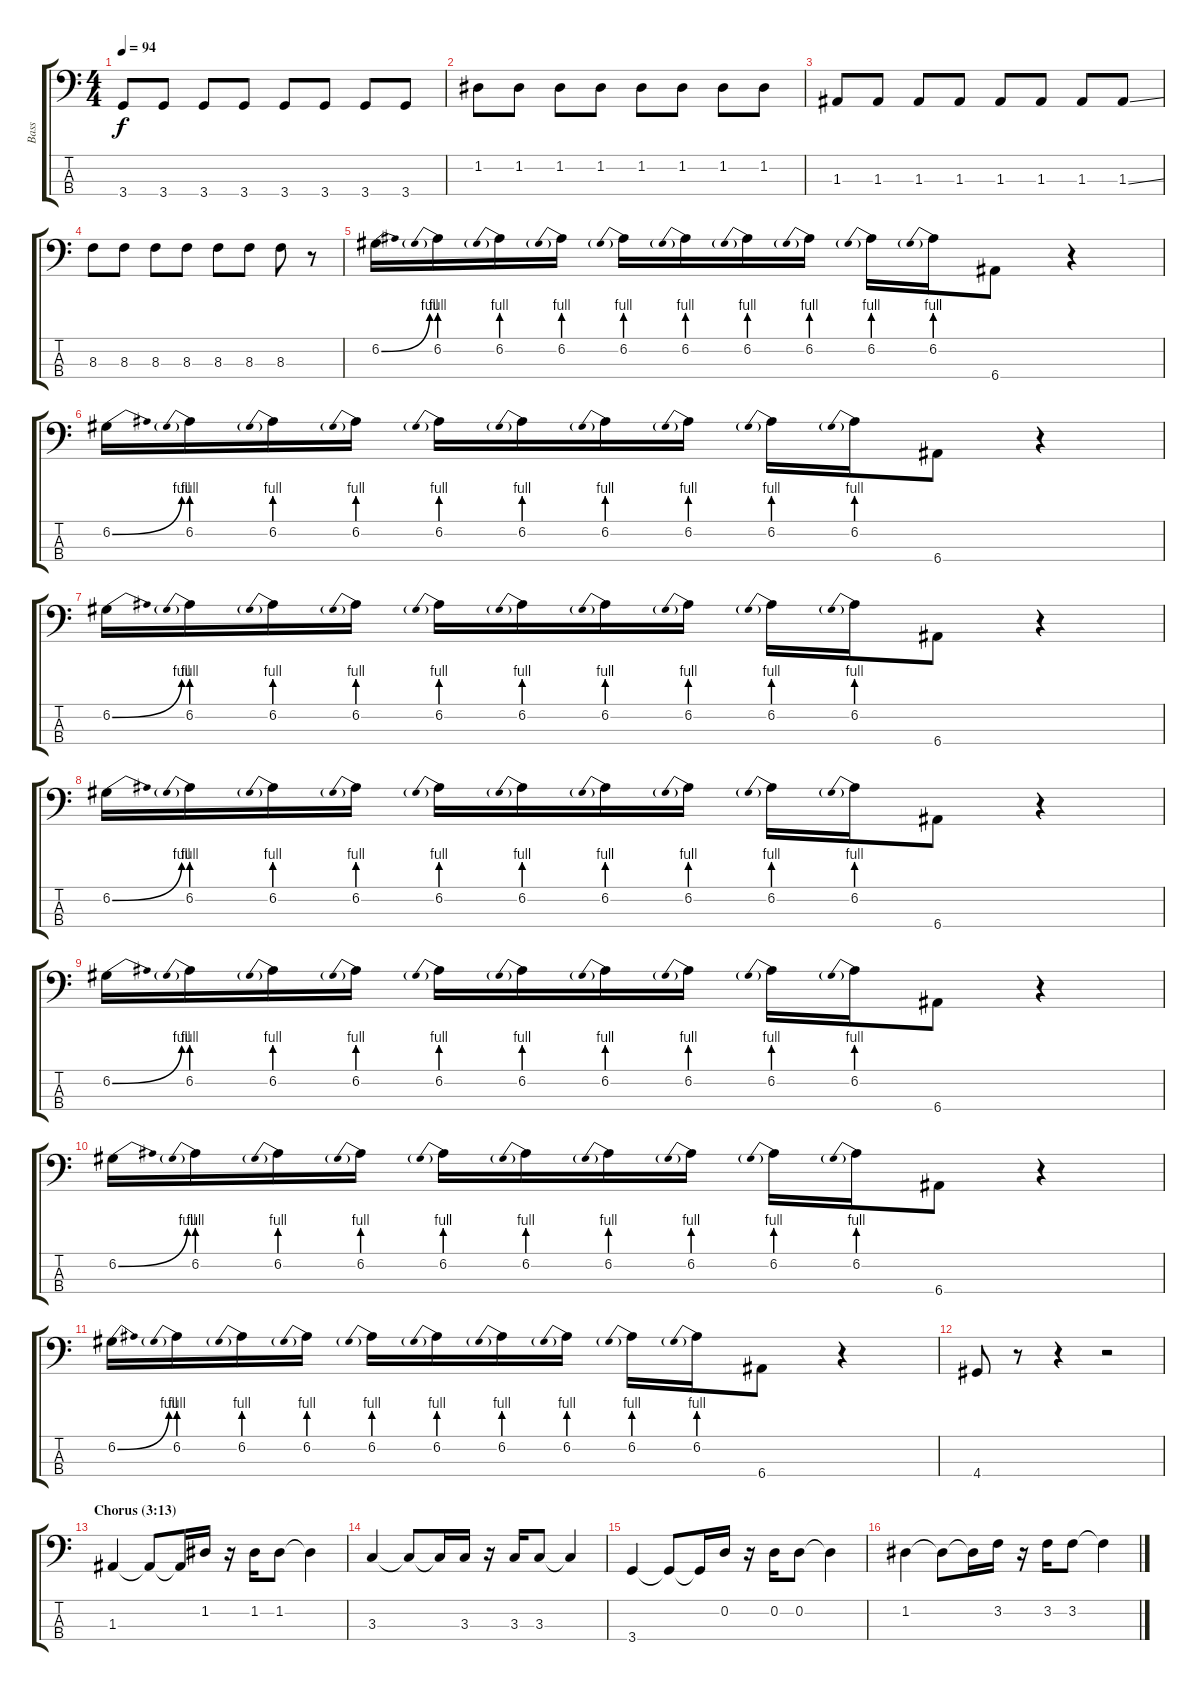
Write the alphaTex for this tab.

\track ("Bass" "Bass") {instrument electricbassfinger}
\staff {score tabs}
\tuning (G2 D2 A1 E1) {hide}
\ts (4 4)
\tempo 94
\clef f4
\ks c
3.4.8{dy f} 3.4.8 3.4.8 3.4.8 3.4.8 3.4.8 3.4.8 3.4.8 |
1.2.8 1.2.8 1.2.8 1.2.8 1.2.8 1.2.8 1.2.8 1.2.8 |
1.3.8 1.3.8 1.3.8 1.3.8 1.3.8 1.3.8 1.3.8 1.3{ss}.8 |
8.3.8 8.3.8 8.3.8 8.3.8 8.3.8 8.3.8 8.3.8 r.8 |
6.2{be (bend 0 0 60 4)}.16 6.2{be (prebend 0 4 60 4)}.16 6.2{be (prebend 0 4 60 4)}.16 6.2{be (prebend 0 4 60 4)}.16 6.2{be (prebend 0 4 60 4)}.16 6.2{be (prebend 0 4 60 4)}.16 6.2{be (prebend 0 4 60 4)}.16 6.2{be (prebend 0 4 60 4)}.16 6.2{be (prebend 0 4 60 4)}.16 6.2{be (prebend 0 4 60 4)}.16 6.4.8 r.4 |
6.2{be (bend 0 0 60 4)}.16 6.2{be (prebend 0 4 60 4)}.16 6.2{be (prebend 0 4 60 4)}.16 6.2{be (prebend 0 4 60 4)}.16 6.2{be (prebend 0 4 60 4)}.16 6.2{be (prebend 0 4 60 4)}.16 6.2{be (prebend 0 4 60 4)}.16 6.2{be (prebend 0 4 60 4)}.16 6.2{be (prebend 0 4 60 4)}.16 6.2{be (prebend 0 4 60 4)}.16 6.4.8 r.4 |
6.2{be (bend 0 0 60 4)}.16 6.2{be (prebend 0 4 60 4)}.16 6.2{be (prebend 0 4 60 4)}.16 6.2{be (prebend 0 4 60 4)}.16 6.2{be (prebend 0 4 60 4)}.16 6.2{be (prebend 0 4 60 4)}.16 6.2{be (prebend 0 4 60 4)}.16 6.2{be (prebend 0 4 60 4)}.16 6.2{be (prebend 0 4 60 4)}.16 6.2{be (prebend 0 4 60 4)}.16 6.4.8 r.4 |
6.2{be (bend 0 0 60 4)}.16 6.2{be (prebend 0 4 60 4)}.16 6.2{be (prebend 0 4 60 4)}.16 6.2{be (prebend 0 4 60 4)}.16 6.2{be (prebend 0 4 60 4)}.16 6.2{be (prebend 0 4 60 4)}.16 6.2{be (prebend 0 4 60 4)}.16 6.2{be (prebend 0 4 60 4)}.16 6.2{be (prebend 0 4 60 4)}.16 6.2{be (prebend 0 4 60 4)}.16 6.4.8 r.4 |
6.2{be (bend 0 0 60 4)}.16 6.2{be (prebend 0 4 60 4)}.16 6.2{be (prebend 0 4 60 4)}.16 6.2{be (prebend 0 4 60 4)}.16 6.2{be (prebend 0 4 60 4)}.16 6.2{be (prebend 0 4 60 4)}.16 6.2{be (prebend 0 4 60 4)}.16 6.2{be (prebend 0 4 60 4)}.16 6.2{be (prebend 0 4 60 4)}.16 6.2{be (prebend 0 4 60 4)}.16 6.4.8 r.4 |
6.2{be (bend 0 0 60 4)}.16 6.2{be (prebend 0 4 60 4)}.16 6.2{be (prebend 0 4 60 4)}.16 6.2{be (prebend 0 4 60 4)}.16 6.2{be (prebend 0 4 60 4)}.16 6.2{be (prebend 0 4 60 4)}.16 6.2{be (prebend 0 4 60 4)}.16 6.2{be (prebend 0 4 60 4)}.16 6.2{be (prebend 0 4 60 4)}.16 6.2{be (prebend 0 4 60 4)}.16 6.4.8 r.4 |
6.2{be (bend 0 0 60 4)}.16 6.2{be (prebend 0 4 60 4)}.16 6.2{be (prebend 0 4 60 4)}.16 6.2{be (prebend 0 4 60 4)}.16 6.2{be (prebend 0 4 60 4)}.16 6.2{be (prebend 0 4 60 4)}.16 6.2{be (prebend 0 4 60 4)}.16 6.2{be (prebend 0 4 60 4)}.16 6.2{be (prebend 0 4 60 4)}.16 6.2{be (prebend 0 4 60 4)}.16 6.4.8 r.4 |
4.4.8 r.8 r.4 r.2 |
\section ("" "Chorus (3:13)")
1.3.4 1.3{t}.8 1.3{t}.16 1.2.16 r.16 1.2.16 1.2.8 1.2{t}.4 |
3.3.4 3.3{t}.8 3.3{t}.16 3.3.16 r.16 3.3.16 3.3.8 3.3{t}.4 |
3.4.4 3.4{t}.8 3.4{t}.16 0.2.16 r.16 0.2.16 0.2.8 0.2{t}.4 |
1.2.4 1.2{t}.8 1.2{t}.16 3.2.16 r.16 3.2.16 3.2.8 3.2{t}.4
